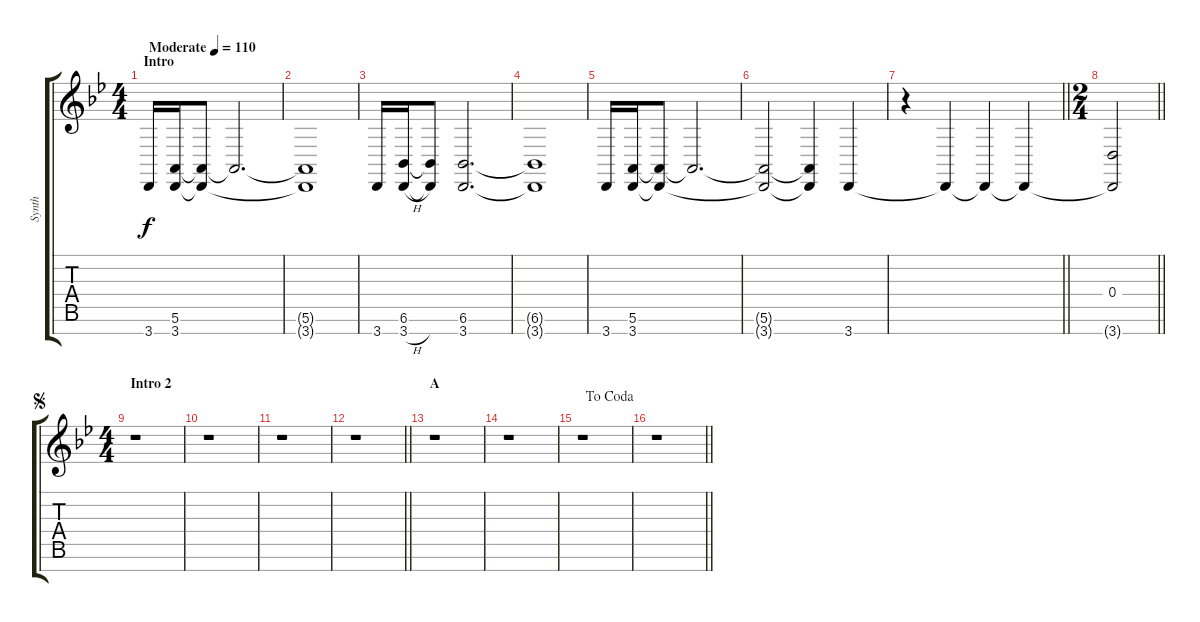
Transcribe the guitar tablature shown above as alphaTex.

\track ("Synth" "Synth") {instrument pad7halo}
\staff {score tabs}
\tuning (E4 B3 G3 D3 A2 E2 B1) {hide}
\ts (4 4)
\section ("" "Intro")
\tempo (110 "Moderate")
\clef g2
\ks bb
3.7.16{dy f instrument pad7halo} (5.6 3.7).16 (5.6{t} 3.7{t}).8 5.6{t}.2{d} |
(5.6{t} 3.7{t}).1 |
3.7.16 (6.6 3.7{h}).16 (6.6{t} 3.7{t}).8 (6.6 3.7).2{d} |
(6.6{t} 3.7{t}).1 |
3.7.16 (5.6 3.7).16 (5.6{t} 3.7{t}).8 5.6{t}.2{d} |
(5.6{t} 3.7{t}).2{volume 8} (5.6{t} 3.7{t}).4{volume 9} 3.7.4{volume 12} |
\barLineRight lightlight
r.4 3.7{t}.4 3.7{t}.4 3.7{t}.4 |
\ts (2 4)
\barLineRight lightlight
(0.4 3.7{t}).2 |
\ts (4 4)
\section ("" "Intro 2")
\jump segno
r.1 |
r.1 |
r.1 |
\barLineRight lightlight
r.1 |
\section ("" "A")
r.1 |
r.1 |
\jump dacoda
r.1 |
\barLineRight lightlight
r.1
